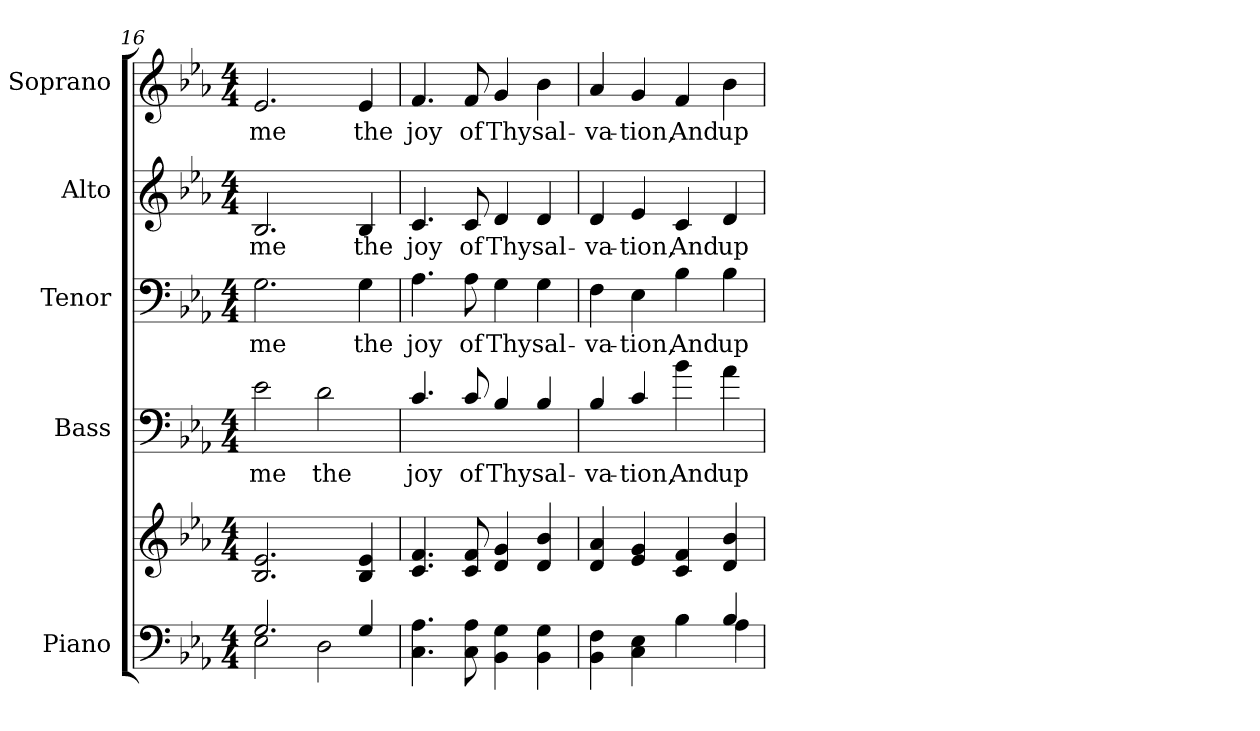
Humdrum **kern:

**kern	**kern	**kern	**text	**kern	**text	**kern	**text	**kern	**text
*part5	*part5	*part4	*part4	*part3	*part3	*part2	*part2	*part1	*part1
*staff6	*staff5	*staff4	*staff4	*staff3	*staff3	*staff2	*staff2	*staff1	*staff1
*I"Piano	*	*I"Bass	*	*I"Tenor	*	*I"Alto	*	*I"Soprano	*
*I'Pno.	*	*I'B.	*	*I'T.	*	*I'A.	*	*I'S.	*
*clefF4	*clefG2	*clefF4	*	*clefF4	*	*clefG2	*	*clefG2	*
*	*	*ITrd7c12	*	*	*	*	*	*	*
*k[b-e-a-]	*k[b-e-a-]	*k[b-e-a-]	*	*k[b-e-a-]	*	*k[b-e-a-]	*	*k[b-e-a-]	*
*E-:	*E-:	*E-:	*	*E-:	*	*E-:	*	*E-:	*
*M4/4	*M4/4	*M4/4	*	*M4/4	*	*M4/4	*	*M4/4	*
=16	=16	=16	=16	=16	=16	=16	=16	=16	=16
*^	*	*	*	*	*	*	*	*	*
!	!	!	!	!LO:LY:b:color=#000000	!	!	!	!	!	!
!	!	!	!	!	!	!LO:LY:b:color=#000000	!	!	!	!
!	!	!	!	!	!	!	!	!LO:LY:b:color=#000000	!	!
!	!	!	!	!	!	!	!	!	!	!LO:LY:b:color=#000000
2.Gi/	2E-i\	2.B-i/ 2.e-i	2E-i\	me	2.Gi\	me	2.B-i/	me	2.e-i/	me
!	!	!	!	!LO:LY:b:color=#000000	!	!	!	!	!	!
.	2Di\	.	2Di\	the	.	.	.	.	.	.
!	!	!	!	!	!	!LO:LY:b:color=#000000	!	!	!	!
!	!	!	!	!	!	!	!	!LO:LY:b:color=#000000	!	!
!	!	!	!	!	!	!	!	!	!	!LO:LY:b:color=#000000
4Gi/	.	4B-i/ 4e-i	.	.	4Gi\	the	4B-i/	the	4e-i/	the
*v	*v	*	*	*	*	*	*	*	*	*
!!LO:PB:g=z
=17	=17	=17	=17	=17	=17	=17	=17	=17	=17
!	!	!	!LO:LY:b:color=#000000	!	!	!	!	!	!
!	!	!	!	!	!LO:LY:b:color=#000000	!	!	!	!
!	!	!	!	!	!	!	!LO:LY:b:color=#000000	!	!
!	!	!	!	!	!	!	!	!	!LO:LY:b:color=#000000
4.Ci\ 4.A-i	4.ci/ 4.fi	4.Ci/	joy	4.A-i\	joy	4.ci/	joy	4.fi/	joy
!	!	!	!LO:LY:b:color=#000000	!	!	!	!	!	!
!	!	!	!	!	!LO:LY:b:color=#000000	!	!	!	!
!	!	!	!	!	!	!	!LO:LY:b:color=#000000	!	!
!	!	!	!	!	!	!	!	!	!LO:LY:b:color=#000000
8Ci\ 8A-i	8ci/ 8fi	8Ci/	of	8A-i\	of	8ci/	of	8fi/	of
!	!	!	!LO:LY:b:color=#000000	!	!	!	!	!	!
!	!	!	!	!	!LO:LY:b:color=#000000	!	!	!	!
!	!	!	!	!	!	!	!LO:LY:b:color=#000000	!	!
!	!	!	!	!	!	!	!	!	!LO:LY:b:color=#000000
4BB-i\ 4Gi	4di/ 4gi	4BB-i/	Thy	4Gi\	Thy	4di/	Thy	4gi/	Thy
!	!	!	!LO:LY:b:color=#000000	!	!	!	!	!	!
!	!	!	!	!	!LO:LY:b:color=#000000	!	!	!	!
!	!	!	!	!	!	!	!LO:LY:b:color=#000000	!	!
!	!	!	!	!	!	!	!	!	!LO:LY:b:color=#000000
4BB-i\ 4Gi	4di/ 4b-i	4BB-i/	sal-	4Gi\	sal-	4di/	sal-	4b-i\	sal-
=18	=18	=18	=18	=18	=18	=18	=18	=18	=18
*^	*	*	*	*	*	*	*	*	*
!	!	!	!	!LO:LY:b:color=#000000	!	!	!	!	!	!
!	!	!	!	!	!	!LO:LY:b:color=#000000	!	!	!	!
!	!	!	!	!	!	!	!	!LO:LY:b:color=#000000	!	!
!	!	!	!	!	!	!	!	!	!	!LO:LY:b:color=#000000
4BB-i\ 4Fi	2ryy	4di/ 4a-i	4BB-i/	-va-	4Fi\	-va-	4di/	-va-	4a-i/	-va-
!	!	!	!	!LO:LY:b:color=#000000	!	!	!	!	!	!
!	!	!	!	!	!	!LO:LY:b:color=#000000	!	!	!	!
!	!	!	!	!	!	!	!	!LO:LY:b:color=#000000	!	!
!	!	!	!	!	!	!	!	!	!	!LO:LY:b:color=#000000
4Ci\ 4E-i	.	4e-i/ 4gi	4Ci/	-tion,	4E-i\	-tion,	4e-i/	-tion,	4gi/	-tion,
!	!	!	!	!LO:LY:b:color=#000000	!	!	!	!	!	!
!	!	!	!	!	!	!LO:LY:b:color=#000000	!	!	!	!
!	!	!	!	!	!	!	!	!LO:LY:b:color=#000000	!	!
!	!	!	!	!	!	!	!	!	!	!LO:LY:b:color=#000000
4B-i\	4ryy	4ci/ 4fi	4B-i\	And	4B-i\	And	4ci/	And	4fi/	And
!	!	!	!	!LO:LY:b:color=#000000	!	!	!	!	!	!
!	!	!	!	!	!	!LO:LY:b:color=#000000	!	!	!	!
!	!	!	!	!	!	!	!	!LO:LY:b:color=#000000	!	!
!	!	!	!	!	!	!	!	!	!	!LO:LY:b:color=#000000
4B-i/	4A-i\	4di/ 4b-i	4A-i\	up-	4B-i\	up-	4di/	up-	4b-i\	up-
*v	*v	*	*	*	*	*	*	*	*	*
=	=	=	=	=	=	=	=	=	=
*-	*-	*-	*-	*-	*-	*-	*-	*-	*-
